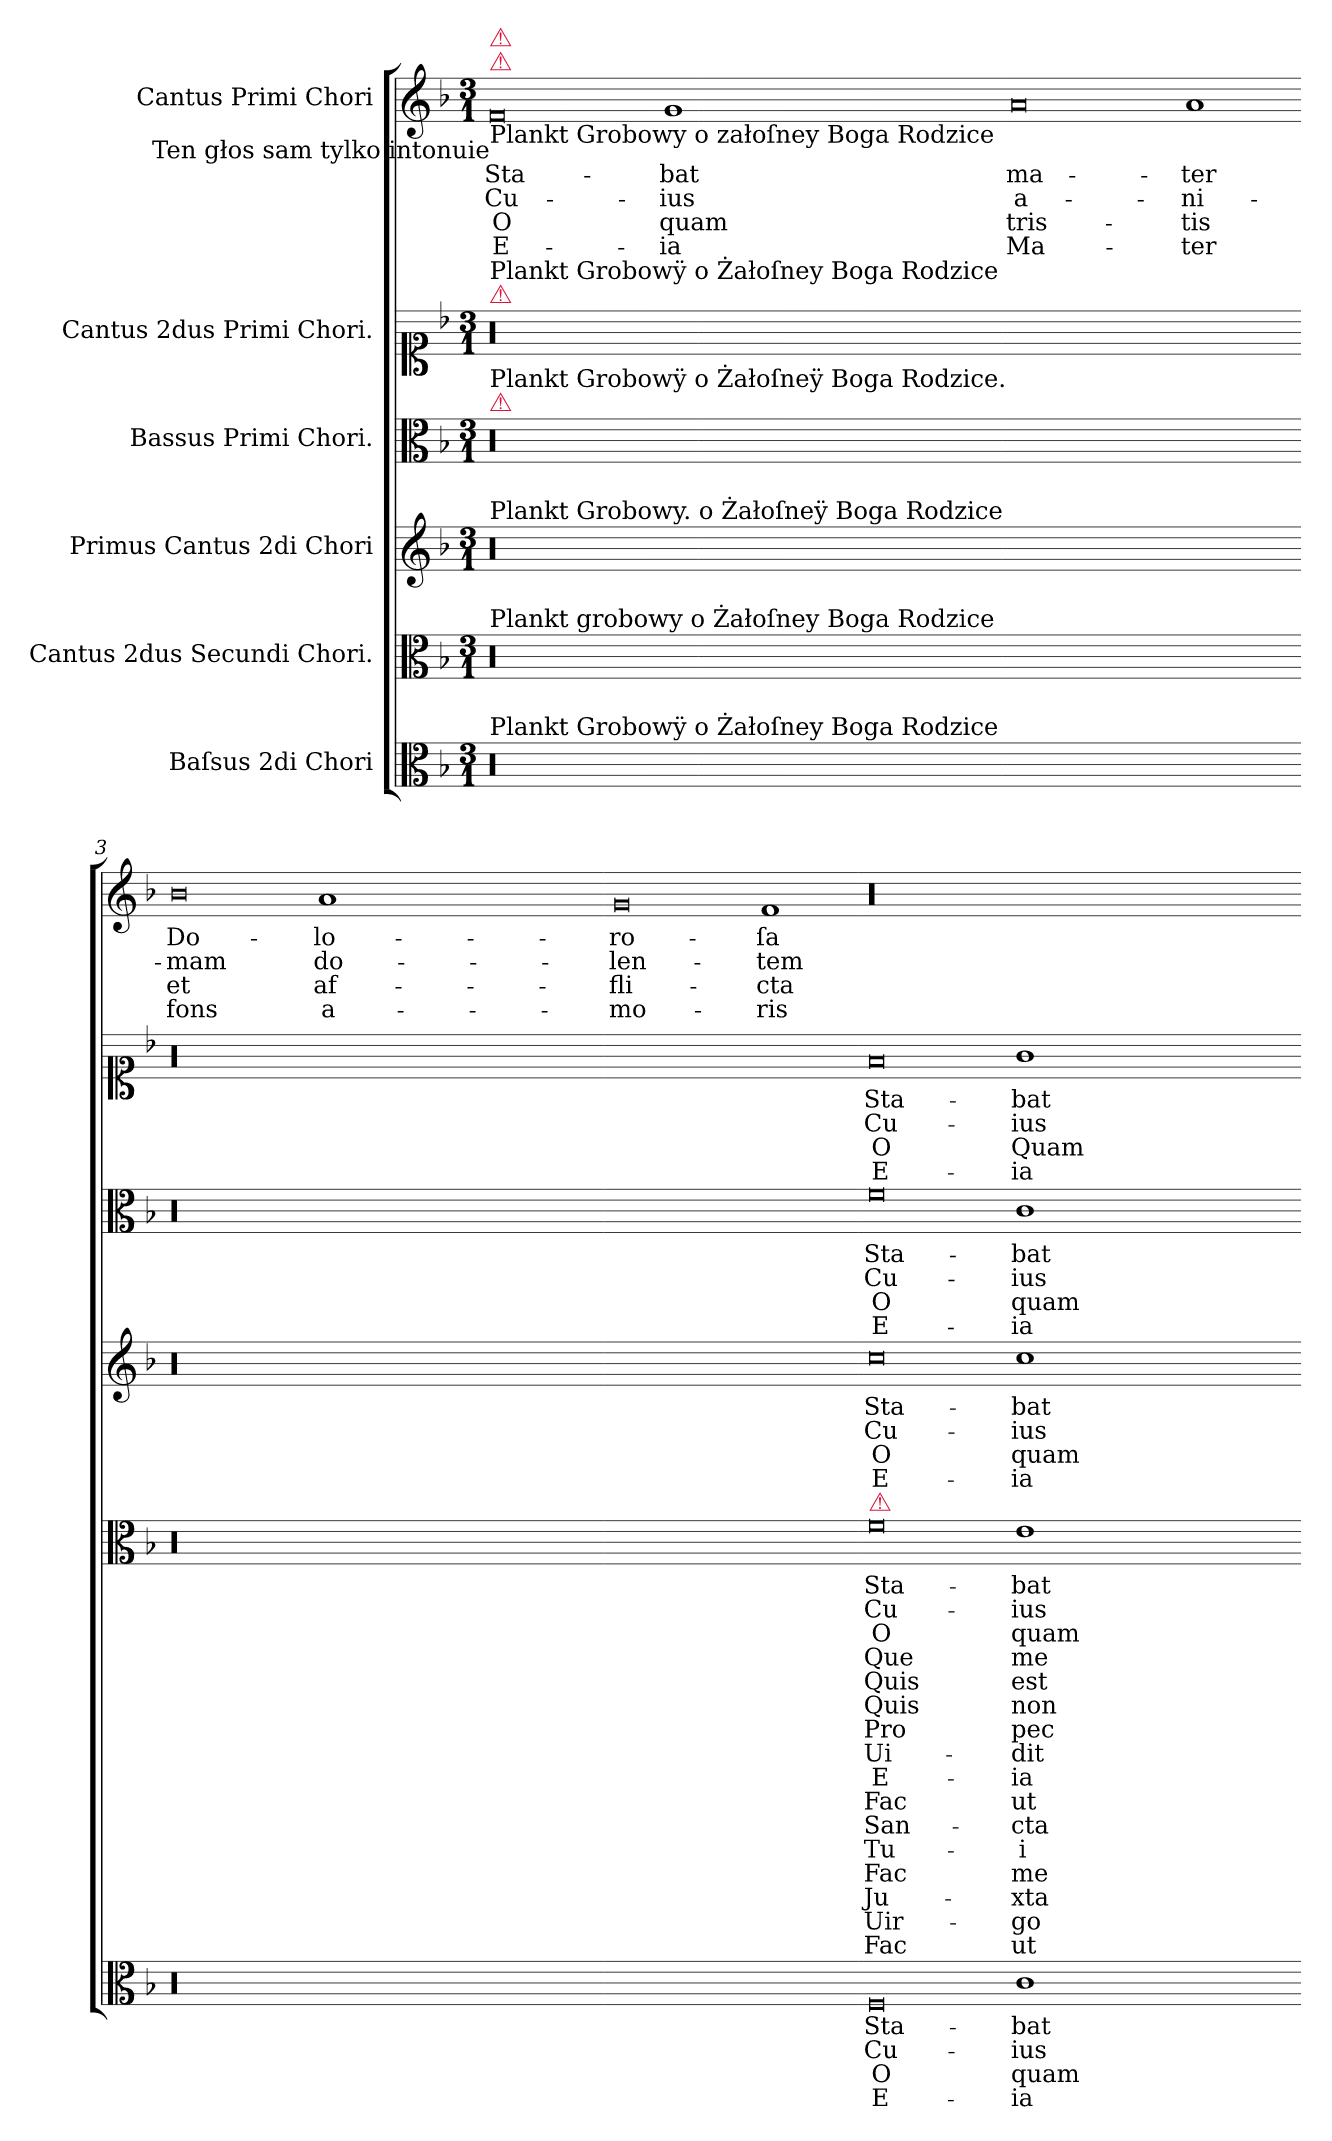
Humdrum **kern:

**kern	**text	**text	**text	**text	**kern	**text	**text	**text	**text	**text	**text	**text	**text	**text	**text	**text	**text	**text	**text	**text	**text	**kern	**text	**text	**text	**text	**kern	**text	**text	**text	**text	**kern	**text	**text	**text	**text	**kern	**text	**text	**text	**text
*part6	*part6	*part6	*part6	*part6	*part5	*part5	*part5	*part5	*part5	*part5	*part5	*part5	*part5	*part5	*part5	*part5	*part5	*part5	*part5	*part5	*part5	*part4	*part4	*part4	*part4	*part4	*part3	*part3	*part3	*part3	*part3	*part2	*part2	*part2	*part2	*part2	*part1	*part1	*part1	*part1	*part1
*staff6	*staff6	*staff6	*staff6	*staff6	*staff5	*staff5	*staff5	*staff5	*staff5	*staff5	*staff5	*staff5	*staff5	*staff5	*staff5	*staff5	*staff5	*staff5	*staff5	*staff5	*staff5	*staff4	*staff4	*staff4	*staff4	*staff4	*staff3	*staff3	*staff3	*staff3	*staff3	*staff2	*staff2	*staff2	*staff2	*staff2	*staff1	*staff1	*staff1	*staff1	*staff1
*I"Baſsus 2di Chori	*	*	*	*	*I"Cantus 2dus Secundi Chori.	*	*	*	*	*	*	*	*	*	*	*	*	*	*	*	*	*I"Primus Cantus 2di Chori	*	*	*	*	*I"Bassus Primi Chori.	*	*	*	*	*I"Cantus 2dus Primi Chori.	*	*	*	*	*I"Cantus Primi Chori	*	*	*	*
*clefC3	*	*	*	*	*clefC3	*	*	*	*	*	*	*	*	*	*	*	*	*	*	*	*	*clefG2	*	*	*	*	*clefC3	*	*	*	*	*clefC1	*	*	*	*	*clefG2	*	*	*	*
*k[b-]	*	*	*	*	*k[b-]	*	*	*	*	*	*	*	*	*	*	*	*	*	*	*	*	*k[b-]	*	*	*	*	*k[b-]	*	*	*	*	*k[b-]	*	*	*	*	*k[b-]	*	*	*	*
*M3/1	*	*	*	*	*M3/1	*	*	*	*	*	*	*	*	*	*	*	*	*	*	*	*	*M3/1	*	*	*	*	*M3/1	*	*	*	*	*M3/1	*	*	*	*	*M3/1	*	*	*	*
=1	=1	=1	=1	=1	=1	=1	=1	=1	=1	=1	=1	=1	=1	=1	=1	=1	=1	=1	=1	=1	=1	=1	=1	=1	=1	=1	=1	=1	=1	=1	=1	=1	=1	=1	=1	=1	=1	=1	=1	=1	=1
!	!	!	!	!	!	!	!	!	!	!	!	!	!	!	!	!	!	!	!	!	!	!	!	!	!	!	!	!	!	!	!	!	!	!	!	!	!LO:TX:a:color=crimson:t=⚠	!	!	!	!
!	!	!	!	!	!	!	!	!	!	!	!	!	!	!	!	!	!	!	!	!	!	!	!	!	!	!	!	!	!	!	!	!	!	!	!	!	!LO:TX:b:rj:t=Ten głos sam tylko intonuie	!	!	!	!
!	!	!	!	!	!	!	!	!	!	!	!	!	!	!	!	!	!	!	!	!	!	!	!	!	!	!	!	!	!	!	!	!	!	!	!	!	!LO:TX:b:t=Plankt Grobowy o załoſney Boga Rodzice	!	!	!	!
!	!	!	!	!	!	!	!	!	!	!	!	!	!	!	!	!	!	!	!	!	!	!	!	!	!	!	!	!	!	!	!	!	!	!	!	!	!LO:TX:a:color=crimson:t=⚠	!	!	!	!
!	!	!	!	!	!	!	!	!	!	!	!	!	!	!	!	!	!	!	!	!	!	!	!	!	!	!	!	!	!	!	!	!LO:TX:a:color=crimson:t=⚠	!	!	!	!	!	!	!	!	!
!	!	!	!	!	!	!	!	!	!	!	!	!	!	!	!	!	!	!	!	!	!	!	!	!	!	!	!	!	!	!	!	!LO:TX:a:t=Plankt Grobowÿ o Żałoſney Boga Rodzice	!	!	!	!	!	!	!	!	!
!	!	!	!	!	!	!	!	!	!	!	!	!	!	!	!	!	!	!	!	!	!	!	!	!	!	!	!LO:TX:a:color=crimson:t=⚠	!	!	!	!	!	!	!	!	!	!	!	!	!	!
!	!	!	!	!	!	!	!	!	!	!	!	!	!	!	!	!	!	!	!	!	!	!	!	!	!	!	!LO:TX:a:t=Plankt Grobowÿ o Żałoſneÿ Boga Rodzice.	!	!	!	!	!	!	!	!	!	!	!	!	!	!
!	!	!	!	!	!	!	!	!	!	!	!	!	!	!	!	!	!	!	!	!	!	!LO:TX:a:t=Plankt Grobowy. o Żałoſneÿ Boga Rodzice	!	!	!	!	!	!	!	!	!	!	!	!	!	!	!	!	!	!	!
!	!	!	!	!	!LO:TX:a:t=Plankt grobowy o Żałoſney Boga Rodzice	!	!	!	!	!	!	!	!	!	!	!	!	!	!	!	!	!	!	!	!	!	!	!	!	!	!	!	!	!	!	!	!	!	!	!	!
!LO:TX:a:t=Plankt Grobowÿ o Żałoſney Boga Rodzice	!	!	!	!	!	!	!	!	!	!	!	!	!	!	!	!	!	!	!	!	!	!	!	!	!	!	!	!	!	!	!	!	!	!	!	!	!	!	!	!	!
00.r	.	.	.	.	00.r	.	.	.	.	.	.	.	.	.	.	.	.	.	.	.	.	00.r	.	.	.	.	00.r	.	.	.	.	00.r	.	.	.	.	0f	Sta-	Cu-	O	E-
.	.	.	.	.	.	.	.	.	.	.	.	.	.	.	.	.	.	.	.	.	.	.	.	.	.	.	.	.	.	.	.	.	.	.	.	.	1g	-bat	-ius	quam	-ia
.	.	.	.	.	.	.	.	.	.	.	.	.	.	.	.	.	.	.	.	.	.	.	.	.	.	.	.	.	.	.	.	.	.	.	.	.	0.ryy	.	.	.	.
=2-	=2-	=2-	=2-	=2-	=2-	=2-	=2-	=2-	=2-	=2-	=2-	=2-	=2-	=2-	=2-	=2-	=2-	=2-	=2-	=2-	=2-	=2-	=2-	=2-	=2-	=2-	=2-	=2-	=2-	=2-	=2-	=2-	=2-	=2-	=2-	=2-	=2-	=2-	=2-	=2-	=2-
0.ryy	.	.	.	.	0.ryy	.	.	.	.	.	.	.	.	.	.	.	.	.	.	.	.	0.ryy	.	.	.	.	0.ryy	.	.	.	.	0.ryy	.	.	.	.	0a	ma-	a-	tris-	Ma-
.	.	.	.	.	.	.	.	.	.	.	.	.	.	.	.	.	.	.	.	.	.	.	.	.	.	.	.	.	.	.	.	.	.	.	.	.	1a	-ter	-ni-	-tis	-ter
=3-	=3-	=3-	=3-	=3-	=3-	=3-	=3-	=3-	=3-	=3-	=3-	=3-	=3-	=3-	=3-	=3-	=3-	=3-	=3-	=3-	=3-	=3-	=3-	=3-	=3-	=3-	=3-	=3-	=3-	=3-	=3-	=3-	=3-	=3-	=3-	=3-	=3-	=3-	=3-	=3-	=3-
00.r	.	.	.	.	00.r	.	.	.	.	.	.	.	.	.	.	.	.	.	.	.	.	00.r	.	.	.	.	00.r	.	.	.	.	00.r	.	.	.	.	0b-	Do-	-mam	et	fons
.	.	.	.	.	.	.	.	.	.	.	.	.	.	.	.	.	.	.	.	.	.	.	.	.	.	.	.	.	.	.	.	.	.	.	.	.	1a	-lo-	do-	af-	a-
.	.	.	.	.	.	.	.	.	.	.	.	.	.	.	.	.	.	.	.	.	.	.	.	.	.	.	.	.	.	.	.	.	.	.	.	.	0.ryy	.	.	.	.
=4-	=4-	=4-	=4-	=4-	=4-	=4-	=4-	=4-	=4-	=4-	=4-	=4-	=4-	=4-	=4-	=4-	=4-	=4-	=4-	=4-	=4-	=4-	=4-	=4-	=4-	=4-	=4-	=4-	=4-	=4-	=4-	=4-	=4-	=4-	=4-	=4-	=4-	=4-	=4-	=4-	=4-
0.ryy	.	.	.	.	0.ryy	.	.	.	.	.	.	.	.	.	.	.	.	.	.	.	.	0.ryy	.	.	.	.	0.ryy	.	.	.	.	0.ryy	.	.	.	.	0g	-ro-	-len-	-fli-	-mo-
.	.	.	.	.	.	.	.	.	.	.	.	.	.	.	.	.	.	.	.	.	.	.	.	.	.	.	.	.	.	.	.	.	.	.	.	.	1f	-ſa	-tem	-cta	-ris
=5-	=5-	=5-	=5-	=5-	=5-	=5-	=5-	=5-	=5-	=5-	=5-	=5-	=5-	=5-	=5-	=5-	=5-	=5-	=5-	=5-	=5-	=5-	=5-	=5-	=5-	=5-	=5-	=5-	=5-	=5-	=5-	=5-	=5-	=5-	=5-	=5-	=5-	=5-	=5-	=5-	=5-
!	!	!	!	!	!LO:TX:a:color=crimson:t=⚠	!	!	!	!	!	!	!	!	!	!	!	!	!	!	!	!	!	!	!	!	!	!	!	!	!	!	!	!	!	!	!	!	!	!	!	!
0F	Sta-	Cu-	O	E-	0f	Sta-	Cu-	O	Que	Quis	Quis	Pro	Ui-	E-	Fac	San-	Tu-	Fac	Ju-	Uir-	Fac	0cc	Sta-	Cu-	O	E-	0f	Sta-	Cu-	O	E-	0f	Sta-	Cu-	O	E-	00.r	.	.	.	.
1c	-bat	-ius	quam	-ia	1e	-bat	-ius	quam	me-	est	non	pec-	-dit	-ia	ut	-cta	-i-	me	-xta	-go	ut	1cc	-bat	-ius	quam	-ia	1c	-bat	-ius	quam	-ia	1g	-bat	-ius	Quam	-ia	.	.	.	.	.
0.ryy	.	.	.	.	0.ryy	.	.	.	.	.	.	.	.	.	.	.	.	.	.	.	.	0.ryy	.	.	.	.	0.ryy	.	.	.	.	0.ryy	.	.	.	.	.	.	.	.	.
=-	=-	=-	=-	=-	=-	=-	=-	=-	=-	=-	=-	=-	=-	=-	=-	=-	=-	=-	=-	=-	=-	=-	=-	=-	=-	=-	=-	=-	=-	=-	=-	=-	=-	=-	=-	=-	=-	=-	=-	=-	=-
*-	*-	*-	*-	*-	*-	*-	*-	*-	*-	*-	*-	*-	*-	*-	*-	*-	*-	*-	*-	*-	*-	*-	*-	*-	*-	*-	*-	*-	*-	*-	*-	*-	*-	*-	*-	*-	*-	*-	*-	*-	*-
